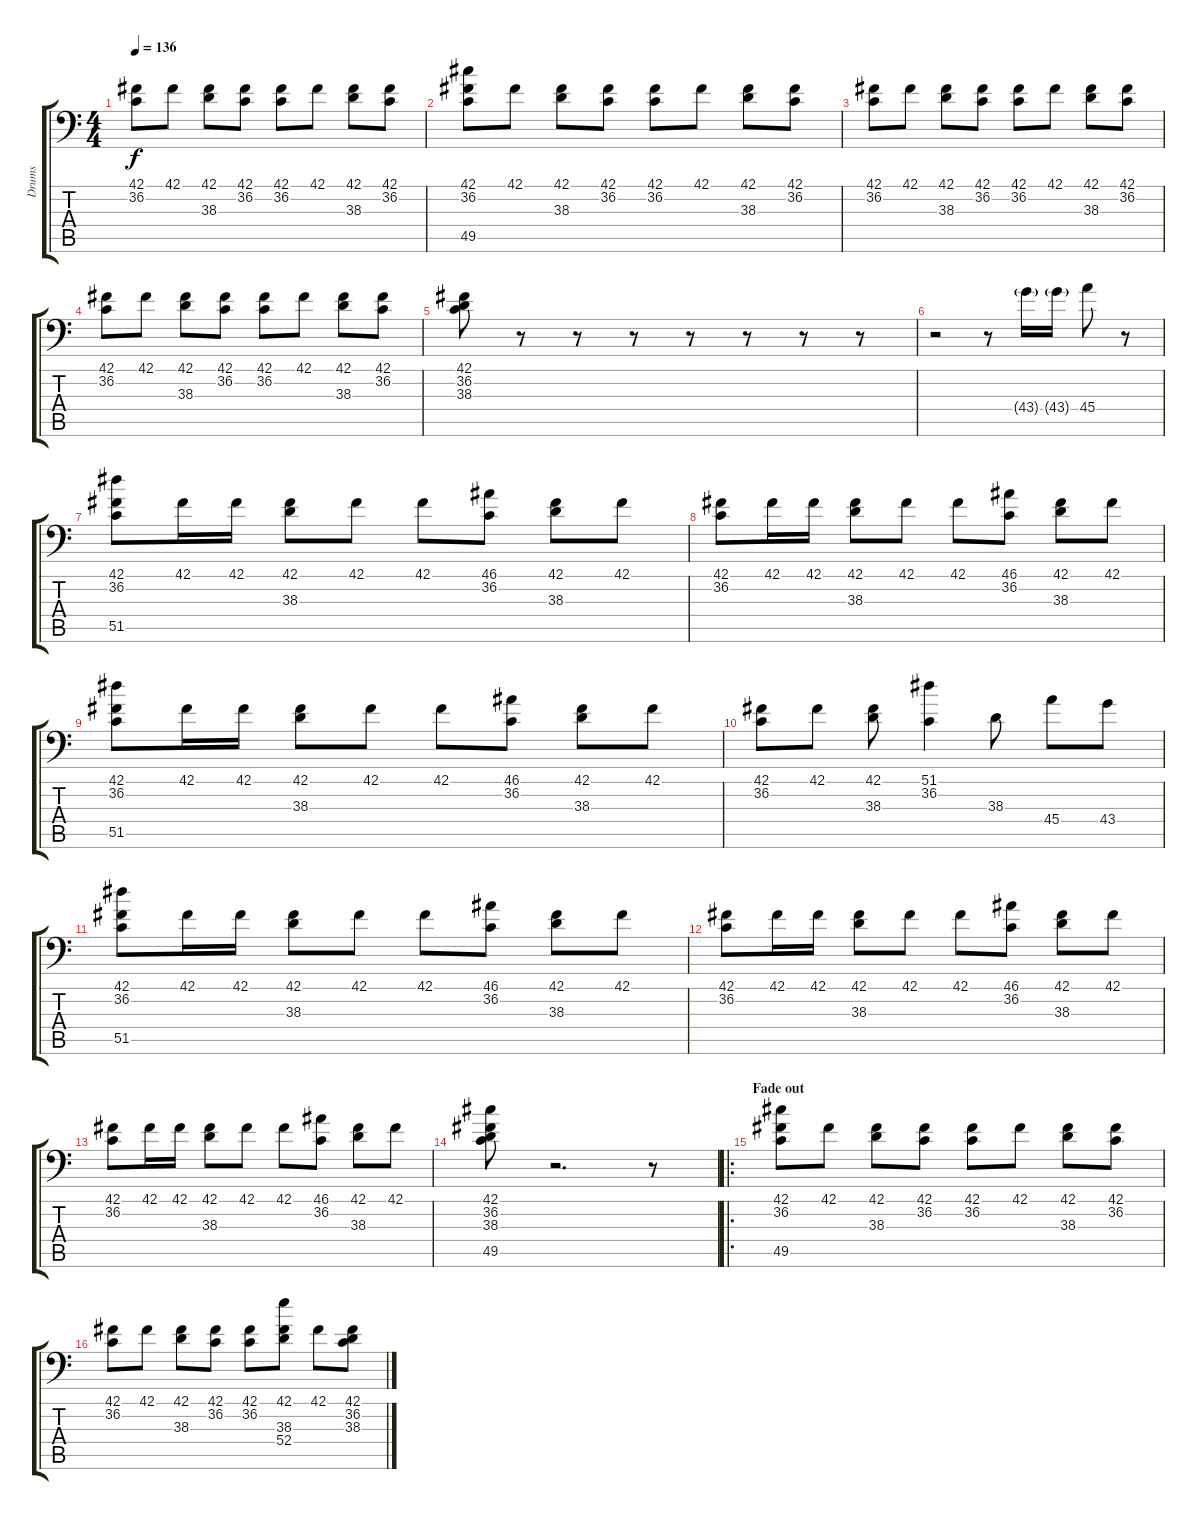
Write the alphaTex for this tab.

\track ("Drums" "Drums") {instrument acousticgrandpiano}
\staff {score tabs}
\tuning (C-1 C-1 C-1 C-1 C-1 C-1) {hide}
\ts (4 4)
\tempo 136
\clef f4
\ks c
(42.1 36.2).8{dy f} 42.1.8 (42.1 38.3).8 (42.1 36.2).8 (42.1 36.2).8 42.1.8 (42.1 38.3).8 (42.1 36.2).8 |
(42.1 36.2 49.5).8 42.1.8 (42.1 38.3).8 (42.1 36.2).8 (42.1 36.2).8 42.1.8 (42.1 38.3).8 (42.1 36.2).8 |
(42.1 36.2).8 42.1.8 (42.1 38.3).8 (42.1 36.2).8 (42.1 36.2).8 42.1.8 (42.1 38.3).8 (42.1 36.2).8 |
(42.1 36.2).8 42.1.8 (42.1 38.3).8 (42.1 36.2).8 (42.1 36.2).8 42.1.8 (42.1 38.3).8 (42.1 36.2).8 |
(42.1 36.2 38.3).8 r.8 r.8 r.8 r.8 r.8 r.8 r.8 |
r.2 r.8 43.4{g}.16 43.4{g}.16 45.4.8 r.8 |
(42.1 36.2 51.5).8 42.1.16 42.1.16 (42.1 38.3).8 42.1.8 42.1.8 (46.1 36.2).8 (42.1 38.3).8 42.1.8 |
(42.1 36.2).8 42.1.16 42.1.16 (42.1 38.3).8 42.1.8 42.1.8 (46.1 36.2).8 (42.1 38.3).8 42.1.8 |
(42.1 36.2 51.5).8 42.1.16 42.1.16 (42.1 38.3).8 42.1.8 42.1.8 (46.1 36.2).8 (42.1 38.3).8 42.1.8 |
(42.1 36.2).8 42.1.8 (42.1 38.3).8 (51.1 36.2).4 38.3.8 45.4.8 43.4.8 |
(42.1 36.2 51.5).8 42.1.16 42.1.16 (42.1 38.3).8 42.1.8 42.1.8 (46.1 36.2).8 (42.1 38.3).8 42.1.8 |
(42.1 36.2).8 42.1.16 42.1.16 (42.1 38.3).8 42.1.8 42.1.8 (46.1 36.2).8 (42.1 38.3).8 42.1.8 |
(42.1 36.2).8 42.1.16 42.1.16 (42.1 38.3).8 42.1.8 42.1.8 (46.1 36.2).8 (42.1 38.3).8 42.1.8 |
(42.1 36.2 38.3 49.5).8 r.2{d} r.8 |
\ro
\section ("" "Fade out")
(42.1 36.2 49.5).8 42.1.8 (42.1 38.3).8 (42.1 36.2).8 (42.1 36.2).8 42.1.8 (42.1 38.3).8 (42.1 36.2).8 |
(42.1 36.2).8 42.1.8 (42.1 38.3).8 (42.1 36.2).8 (42.1 36.2).8 (42.1 38.3 52.4).8 42.1.8 (42.1 36.2 38.3).8
